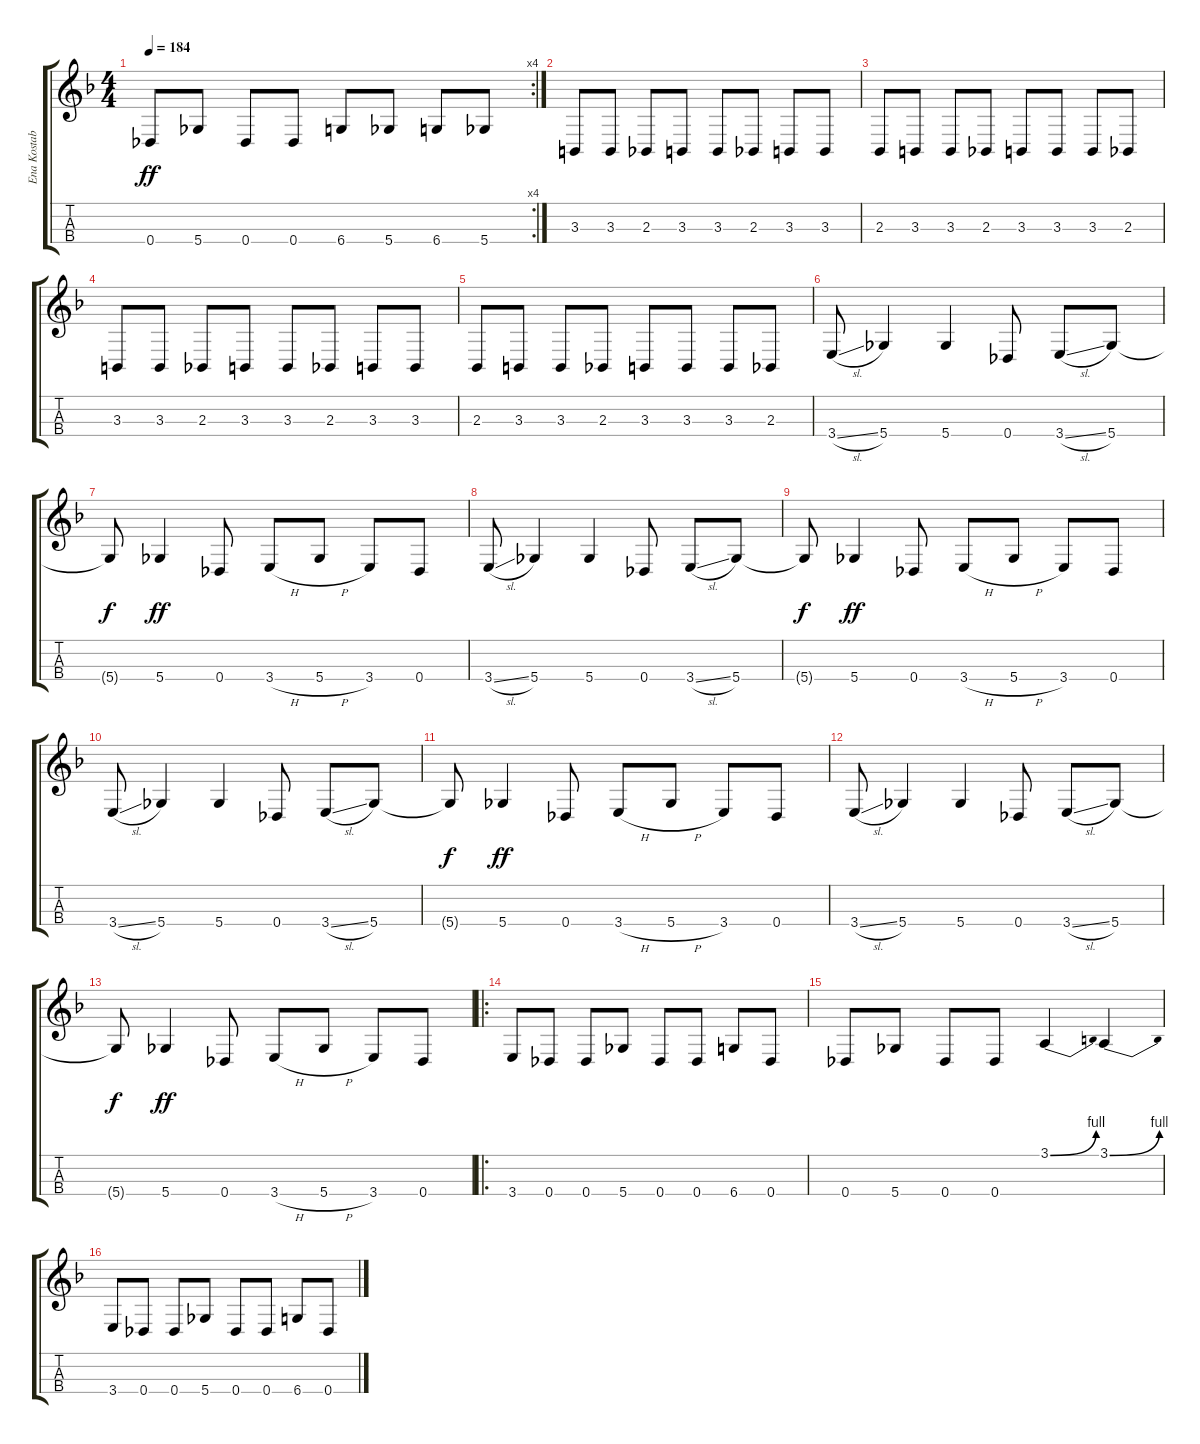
\track ("Ena Kostabi " "Ena Kostab") {instrument electricbassfinger}
\staff {score tabs}
\tuning (Gb2 Db2 Ab1 Db2) {hide}
\rc 4
\ts (4 4)
\tempo 184
\clef g2
\ks f
0.4.8{dy ff} 5.4.8 0.4.8 0.4.8 6.4.8 5.4.8 6.4.8 5.4.8 |
3.3.8 3.3.8 2.3.8 3.3.8 3.3.8 2.3.8 3.3.8 3.3.8 |
2.3.8 3.3.8 3.3.8 2.3.8 3.3.8 3.3.8 3.3.8 2.3.8 |
3.3.8 3.3.8 2.3.8 3.3.8 3.3.8 2.3.8 3.3.8 3.3.8 |
2.3.8 3.3.8 3.3.8 2.3.8 3.3.8 3.3.8 3.3.8 2.3.8 |
3.4{sl}.8 5.4.4 5.4.4 0.4.8 3.4{sl}.8 5.4.8 |
5.4{t}.8{dy f} 5.4.4{dy ff} 0.4.8 3.4{h}.8 5.4{h}.8 3.4.8 0.4.8 |
3.4{sl}.8 5.4.4 5.4.4 0.4.8 3.4{sl}.8 5.4.8 |
5.4{t}.8{dy f} 5.4.4{dy ff} 0.4.8 3.4{h}.8 5.4{h}.8 3.4.8 0.4.8 |
3.4{sl}.8 5.4.4 5.4.4 0.4.8 3.4{sl}.8 5.4.8 |
5.4{t}.8{dy f} 5.4.4{dy ff} 0.4.8 3.4{h}.8 5.4{h}.8 3.4.8 0.4.8 |
3.4{sl}.8 5.4.4 5.4.4 0.4.8 3.4{sl}.8 5.4.8 |
5.4{t}.8{dy f} 5.4.4{dy ff} 0.4.8 3.4{h}.8 5.4{h}.8 3.4.8 0.4.8 |
\ro
3.4.8 0.4.8 0.4.8 5.4.8 0.4.8 0.4.8 6.4.8 0.4.8 |
0.4.8 5.4.8 0.4.8 0.4.8 3.1{be (bend 0 0 60 4)}.4 3.1{be (bend 0 0 60 4)}.4 |
3.4.8 0.4.8 0.4.8 5.4.8 0.4.8 0.4.8 6.4.8 0.4.8
